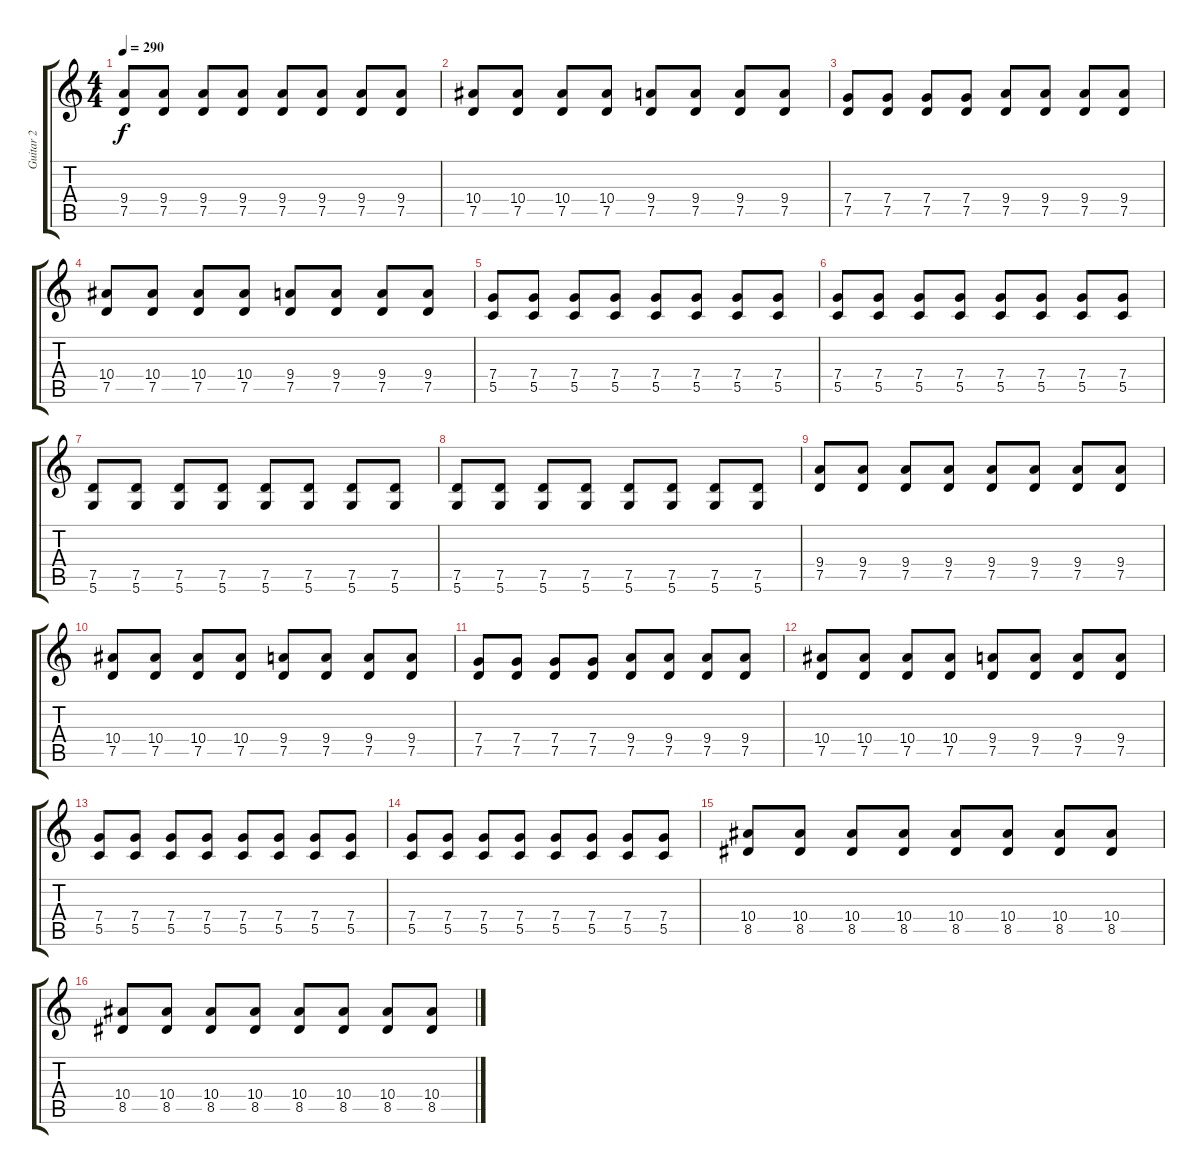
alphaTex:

\track ("Guitar 2" "Guitar 2") {instrument distortionguitar}
\staff {score tabs}
\tuning (D4 A3 F3 C3 G2 D2) {hide}
\ts (4 4)
\tempo 290
\clef g2
\ks c
(9.4 7.5).8{dy f} (9.4 7.5).8 (9.4 7.5).8 (9.4 7.5).8 (9.4 7.5).8 (9.4 7.5).8 (9.4 7.5).8 (9.4 7.5).8 |
(10.4 7.5).8 (10.4 7.5).8 (10.4 7.5).8 (10.4 7.5).8 (9.4 7.5).8 (9.4 7.5).8 (9.4 7.5).8 (9.4 7.5).8 |
(7.4 7.5).8 (7.4 7.5).8 (7.4 7.5).8 (7.4 7.5).8 (9.4 7.5).8 (9.4 7.5).8 (9.4 7.5).8 (9.4 7.5).8 |
(10.4 7.5).8 (10.4 7.5).8 (10.4 7.5).8 (10.4 7.5).8 (9.4 7.5).8 (9.4 7.5).8 (9.4 7.5).8 (9.4 7.5).8 |
(7.4 5.5).8 (7.4 5.5).8 (7.4 5.5).8 (7.4 5.5).8 (7.4 5.5).8 (7.4 5.5).8 (7.4 5.5).8 (7.4 5.5).8 |
(7.4 5.5).8 (7.4 5.5).8 (7.4 5.5).8 (7.4 5.5).8 (7.4 5.5).8 (7.4 5.5).8 (7.4 5.5).8 (7.4 5.5).8 |
(7.5 5.6).8 (7.5 5.6).8 (7.5 5.6).8 (7.5 5.6).8 (7.5 5.6).8 (7.5 5.6).8 (7.5 5.6).8 (7.5 5.6).8 |
(7.5 5.6).8 (7.5 5.6).8 (7.5 5.6).8 (7.5 5.6).8 (7.5 5.6).8 (7.5 5.6).8 (7.5 5.6).8 (7.5 5.6).8 |
(9.4 7.5).8 (9.4 7.5).8 (9.4 7.5).8 (9.4 7.5).8 (9.4 7.5).8 (9.4 7.5).8 (9.4 7.5).8 (9.4 7.5).8 |
(10.4 7.5).8 (10.4 7.5).8 (10.4 7.5).8 (10.4 7.5).8 (9.4 7.5).8 (9.4 7.5).8 (9.4 7.5).8 (9.4 7.5).8 |
(7.4 7.5).8 (7.4 7.5).8 (7.4 7.5).8 (7.4 7.5).8 (9.4 7.5).8 (9.4 7.5).8 (9.4 7.5).8 (9.4 7.5).8 |
(10.4 7.5).8 (10.4 7.5).8 (10.4 7.5).8 (10.4 7.5).8 (9.4 7.5).8 (9.4 7.5).8 (9.4 7.5).8 (9.4 7.5).8 |
(7.4 5.5).8 (7.4 5.5).8 (7.4 5.5).8 (7.4 5.5).8 (7.4 5.5).8 (7.4 5.5).8 (7.4 5.5).8 (7.4 5.5).8 |
(7.4 5.5).8 (7.4 5.5).8 (7.4 5.5).8 (7.4 5.5).8 (7.4 5.5).8 (7.4 5.5).8 (7.4 5.5).8 (7.4 5.5).8 |
(10.4 8.5).8 (10.4 8.5).8 (10.4 8.5).8 (10.4 8.5).8 (10.4 8.5).8 (10.4 8.5).8 (10.4 8.5).8 (10.4 8.5).8 |
(10.4 8.5).8 (10.4 8.5).8 (10.4 8.5).8 (10.4 8.5).8 (10.4 8.5).8 (10.4 8.5).8 (10.4 8.5).8 (10.4 8.5).8
